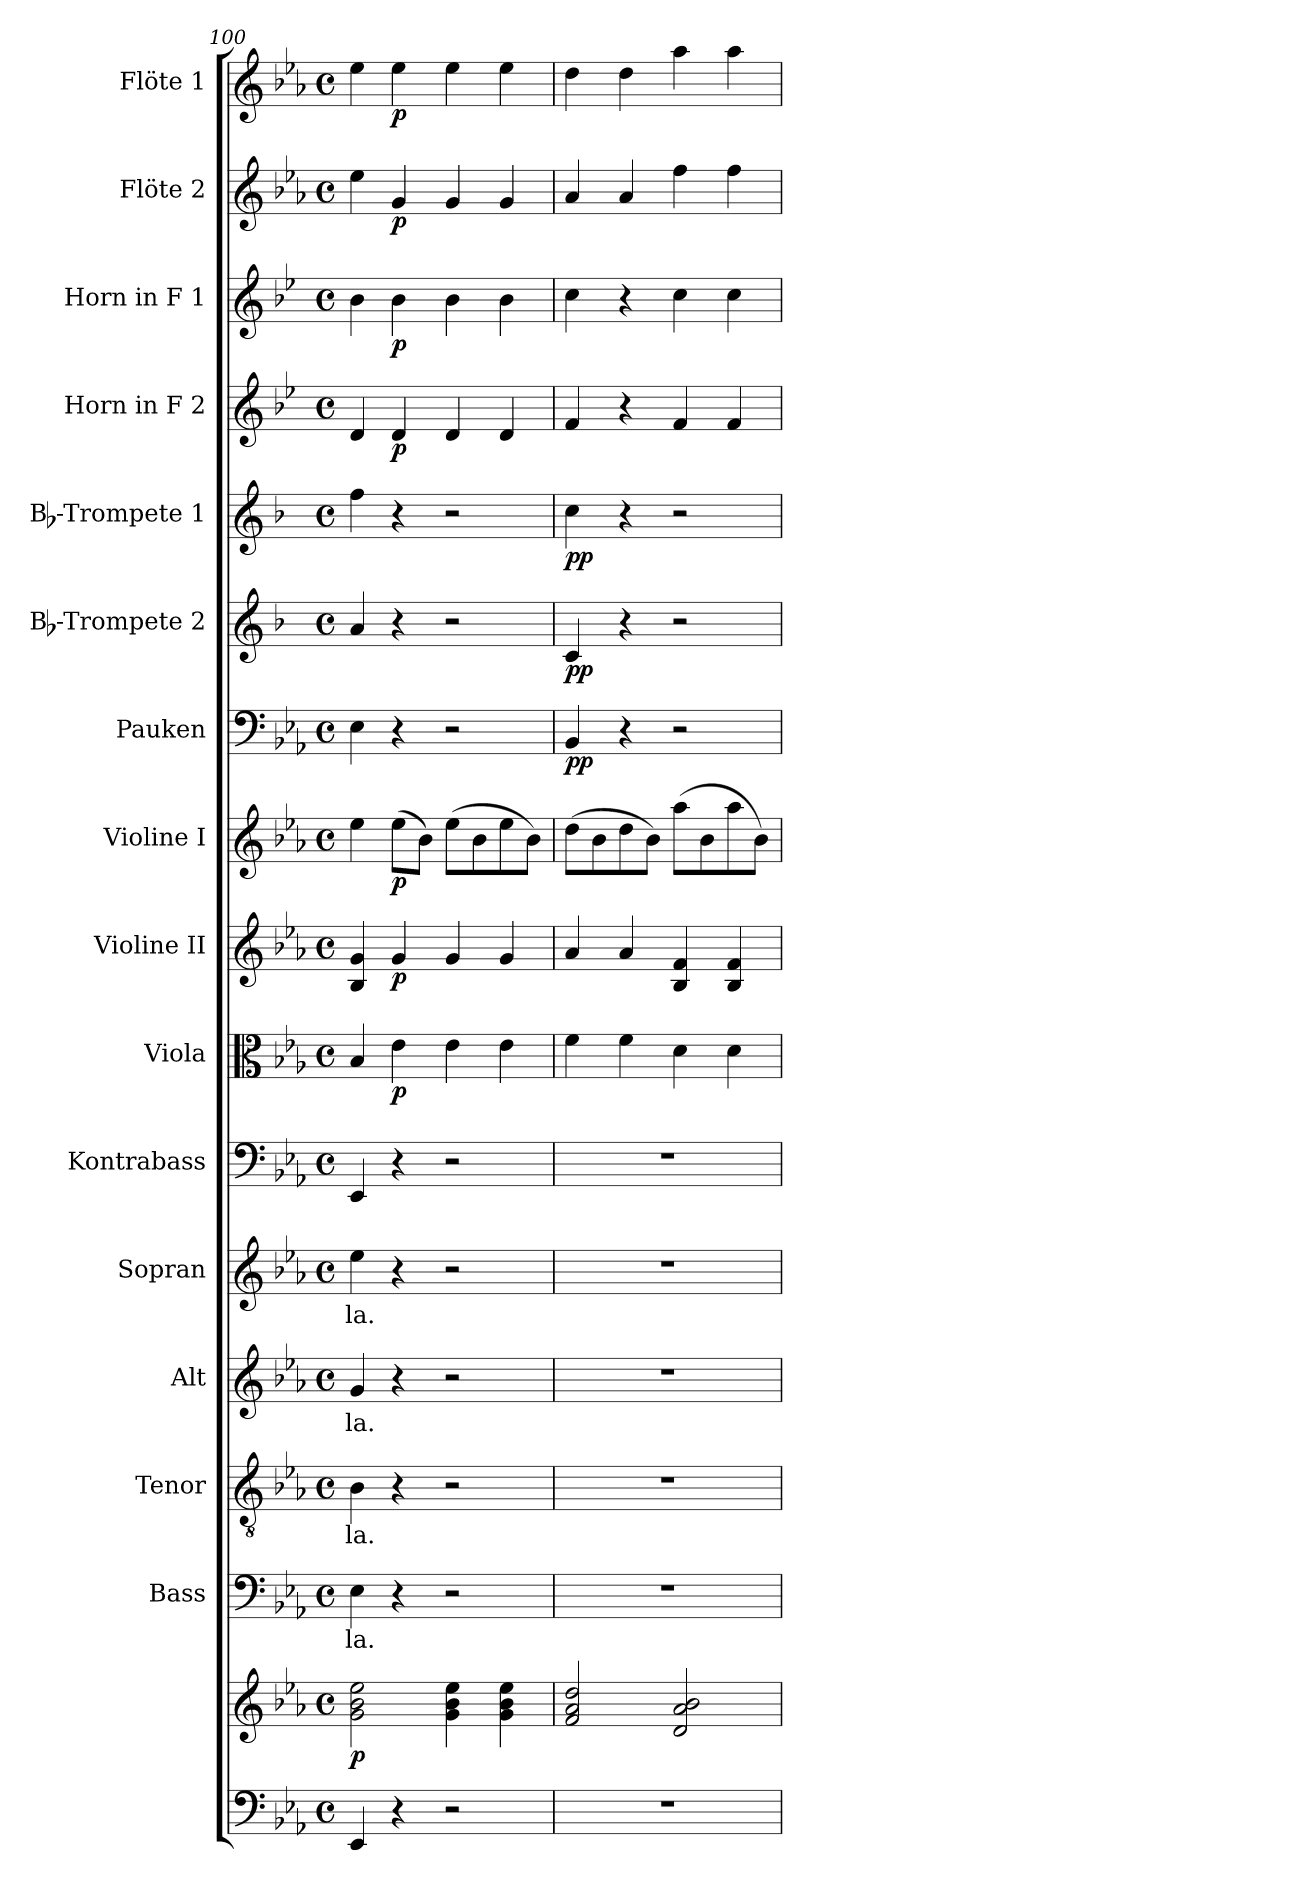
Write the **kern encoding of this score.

**kern	**kern	**dynam	**kern	**text	**kern	**text	**kern	**text	**kern	**text	**kern	**kern	**dynam	**kern	**dynam	**kern	**dynam	**kern	**dynam	**kern	**dynam	**kern	**dynam	**kern	**dynam	**kern	**dynam	**kern	**dynam	**kern	**dynam
*part16	*part16	*part16	*part15	*part15	*part14	*part14	*part13	*part13	*part12	*part12	*part11	*part10	*part10	*part9	*part9	*part8	*part8	*part7	*part7	*part6	*part6	*part5	*part5	*part4	*part4	*part3	*part3	*part2	*part2	*part1	*part1
*staff17	*staff16	*staff16/17	*staff15	*staff15	*staff14	*staff14	*staff13	*staff13	*staff12	*staff12	*staff11	*staff10	*staff10	*staff9	*staff9	*staff8	*staff8	*staff7	*staff7	*staff6	*staff6	*staff5	*staff5	*staff4	*staff4	*staff3	*staff3	*staff2	*staff2	*staff1	*staff1
*	*	*	*I"Bass	*	*I"Tenor	*	*I"Alt	*	*I"Sopran	*	*I"Kontrabass	*I"Viola	*	*I"Violine II	*	*I"Violine I	*	*I"Pauken	*	*I"Bb-Trompete 2	*	*I"Bb-Trompete 1	*	*I"Horn in F 2	*	*I"Horn in F 1	*	*I"Flöte 2	*	*I"Flöte 1	*
*	*	*	*I'B.	*	*I'T.	*	*I'A.	*	*I'S.	*	*I'Kb.	*I'Vla.	*	*I'Vl. II	*	*I'Vl. I	*	*I'Pk.	*	*I'Bb Trp. 2	*	*I'Bb Trp. 1	*	*	*	*	*	*I'Fl. 2	*	*I'Fl. 1	*
*clefF4	*clefG2	*	*clefF4	*	*clefGv2	*	*clefG2	*	*clefG2	*	*clefF4	*clefC3	*	*clefG2	*	*clefG2	*	*clefF4	*	*clefG2	*	*clefG2	*	*clefG2	*	*clefG2	*	*clefG2	*	*clefG2	*
*	*	*	*	*	*	*	*	*	*	*	*ITrd7c12	*	*	*	*	*	*	*	*	*ITrd1c2	*	*ITrd1c2	*	*ITrd4c7	*	*ITrd4c7	*	*	*	*	*
*k[b-e-a-]	*k[b-e-a-]	*	*k[b-e-a-]	*	*k[b-e-a-]	*	*k[b-e-a-]	*	*k[b-e-a-]	*	*k[b-e-a-]	*k[b-e-a-]	*	*k[b-e-a-]	*	*k[b-e-a-]	*	*k[b-e-a-]	*	*k[b-e-a-]	*	*k[b-e-a-]	*	*k[b-e-a-]	*	*k[b-e-a-]	*	*k[b-e-a-]	*	*k[b-e-a-]	*
*E-:	*E-:	*	*E-:	*	*E-:	*	*E-:	*	*E-:	*	*E-:	*E-:	*	*E-:	*	*E-:	*	*E-:	*	*E-:	*	*E-:	*	*E-:	*	*E-:	*	*E-:	*	*E-:	*
*M4/4	*M4/4	*	*M4/4	*	*M4/4	*	*M4/4	*	*M4/4	*	*M4/4	*M4/4	*	*M4/4	*	*M4/4	*	*M4/4	*	*M4/4	*	*M4/4	*	*M4/4	*	*M4/4	*	*M4/4	*	*M4/4	*
*met(c)	*met(c)	*	*met(c)	*	*met(c)	*	*met(c)	*	*met(c)	*	*met(c)	*met(c)	*	*met(c)	*	*met(c)	*	*met(c)	*	*met(c)	*	*met(c)	*	*met(c)	*	*met(c)	*	*met(c)	*	*met(c)	*
=100	=100	=100	=100	=100	=100	=100	=100	=100	=100	=100	=100	=100	=100	=100	=100	=100	=100	=100	=100	=100	=100	=100	=100	=100	=100	=100	=100	=100	=100	=100	=100
!	!	!LO:DY:b	!	!LO:LY:b	!	!LO:LY:b	!	!LO:LY:b	!	!LO:LY:b	!	!	!	!	!	!	!	!	!	!	!	!	!	!	!	!	!	!	!	!	!
4EE-/	2g\ 2b-\ 2ee-\	p	4E-\	-la.	4B-\	-la.	4g/	-la.	4ee-\	-la.	4EEE-/	4B-/	.	4B-/ 4g/	.	4ee-\	.	4E-\	.	4g/	.	4ee-\	.	4G/	.	4e-\	.	4ee-\	.	4ee-\	.
!	!	!	!	!	!	!	!	!	!	!	!	!	!LO:DY:b	!	!LO:DY:b	!	!LO:DY:b	!	!	!	!	!	!	!	!LO:DY:b	!	!LO:DY:b	!	!LO:DY:b	!	!LO:DY:b
4r	.	.	4r	.	4r	.	4r	.	4r	.	4r	4e-\	p	4g/	p	(>8ee-\L	p	4r	.	4r	.	4r	.	4G/	p	4e-\	p	4g/	p	4ee-\	p
.	.	.	.	.	.	.	.	.	.	.	.	.	.	.	.	8b-\J)	.	.	.	.	.	.	.	.	.	.	.	.	.	.	.
2r	4g\ 4b-\ 4ee-\	.	2r	.	2r	.	2r	.	2r	.	2r	4e-\	.	4g/	.	(>8ee-\L	.	2r	.	2r	.	2r	.	4G/	.	4e-\	.	4g/	.	4ee-\	.
.	.	.	.	.	.	.	.	.	.	.	.	.	.	.	.	8b-\	.	.	.	.	.	.	.	.	.	.	.	.	.	.	.
.	4g\ 4b-\ 4ee-\	.	.	.	.	.	.	.	.	.	.	4e-\	.	4g/	.	8ee-\	.	.	.	.	.	.	.	4G/	.	4e-\	.	4g/	.	4ee-\	.
.	.	.	.	.	.	.	.	.	.	.	.	.	.	.	.	8b-\J)	.	.	.	.	.	.	.	.	.	.	.	.	.	.	.
=101	=101	=101	=101	=101	=101	=101	=101	=101	=101	=101	=101	=101	=101	=101	=101	=101	=101	=101	=101	=101	=101	=101	=101	=101	=101	=101	=101	=101	=101	=101	=101
!	!	!	!	!	!	!	!	!	!	!	!	!	!	!	!	!	!	!	!LO:DY:b	!	!LO:DY:b	!	!LO:DY:b	!	!	!	!	!	!	!	!
1r	2f/ 2a-/ 2dd/	.	1r	.	1r	.	1r	.	1r	.	1r	4f\	.	4a-/	.	(>8dd\L	.	4BB-/	pp	4B-/	pp	4b-\	pp	4B-/	.	4f\	.	4a-/	.	4dd\	.
.	.	.	.	.	.	.	.	.	.	.	.	.	.	.	.	8b-\	.	.	.	.	.	.	.	.	.	.	.	.	.	.	.
.	.	.	.	.	.	.	.	.	.	.	.	4f\	.	4a-/	.	8dd\	.	4r	.	4r	.	4r	.	4r	.	4r	.	4a-/	.	4dd\	.
.	.	.	.	.	.	.	.	.	.	.	.	.	.	.	.	8b-\J)	.	.	.	.	.	.	.	.	.	.	.	.	.	.	.
.	2d/ 2a-/ 2b-/	.	.	.	.	.	.	.	.	.	.	4d\	.	4B-/ 4f/	.	(>8aa-\L	.	2r	.	2r	.	2r	.	4B-/	.	4f\	.	4ff\	.	4aa-\	.
.	.	.	.	.	.	.	.	.	.	.	.	.	.	.	.	8b-\	.	.	.	.	.	.	.	.	.	.	.	.	.	.	.
.	.	.	.	.	.	.	.	.	.	.	.	4d\	.	4B-/ 4f/	.	8aa-\	.	.	.	.	.	.	.	4B-/	.	4f\	.	4ff\	.	4aa-\	.
.	.	.	.	.	.	.	.	.	.	.	.	.	.	.	.	8b-\J)	.	.	.	.	.	.	.	.	.	.	.	.	.	.	.
=	=	=	=	=	=	=	=	=	=	=	=	=	=	=	=	=	=	=	=	=	=	=	=	=	=	=	=	=	=	=	=
*-	*-	*-	*-	*-	*-	*-	*-	*-	*-	*-	*-	*-	*-	*-	*-	*-	*-	*-	*-	*-	*-	*-	*-	*-	*-	*-	*-	*-	*-	*-	*-
